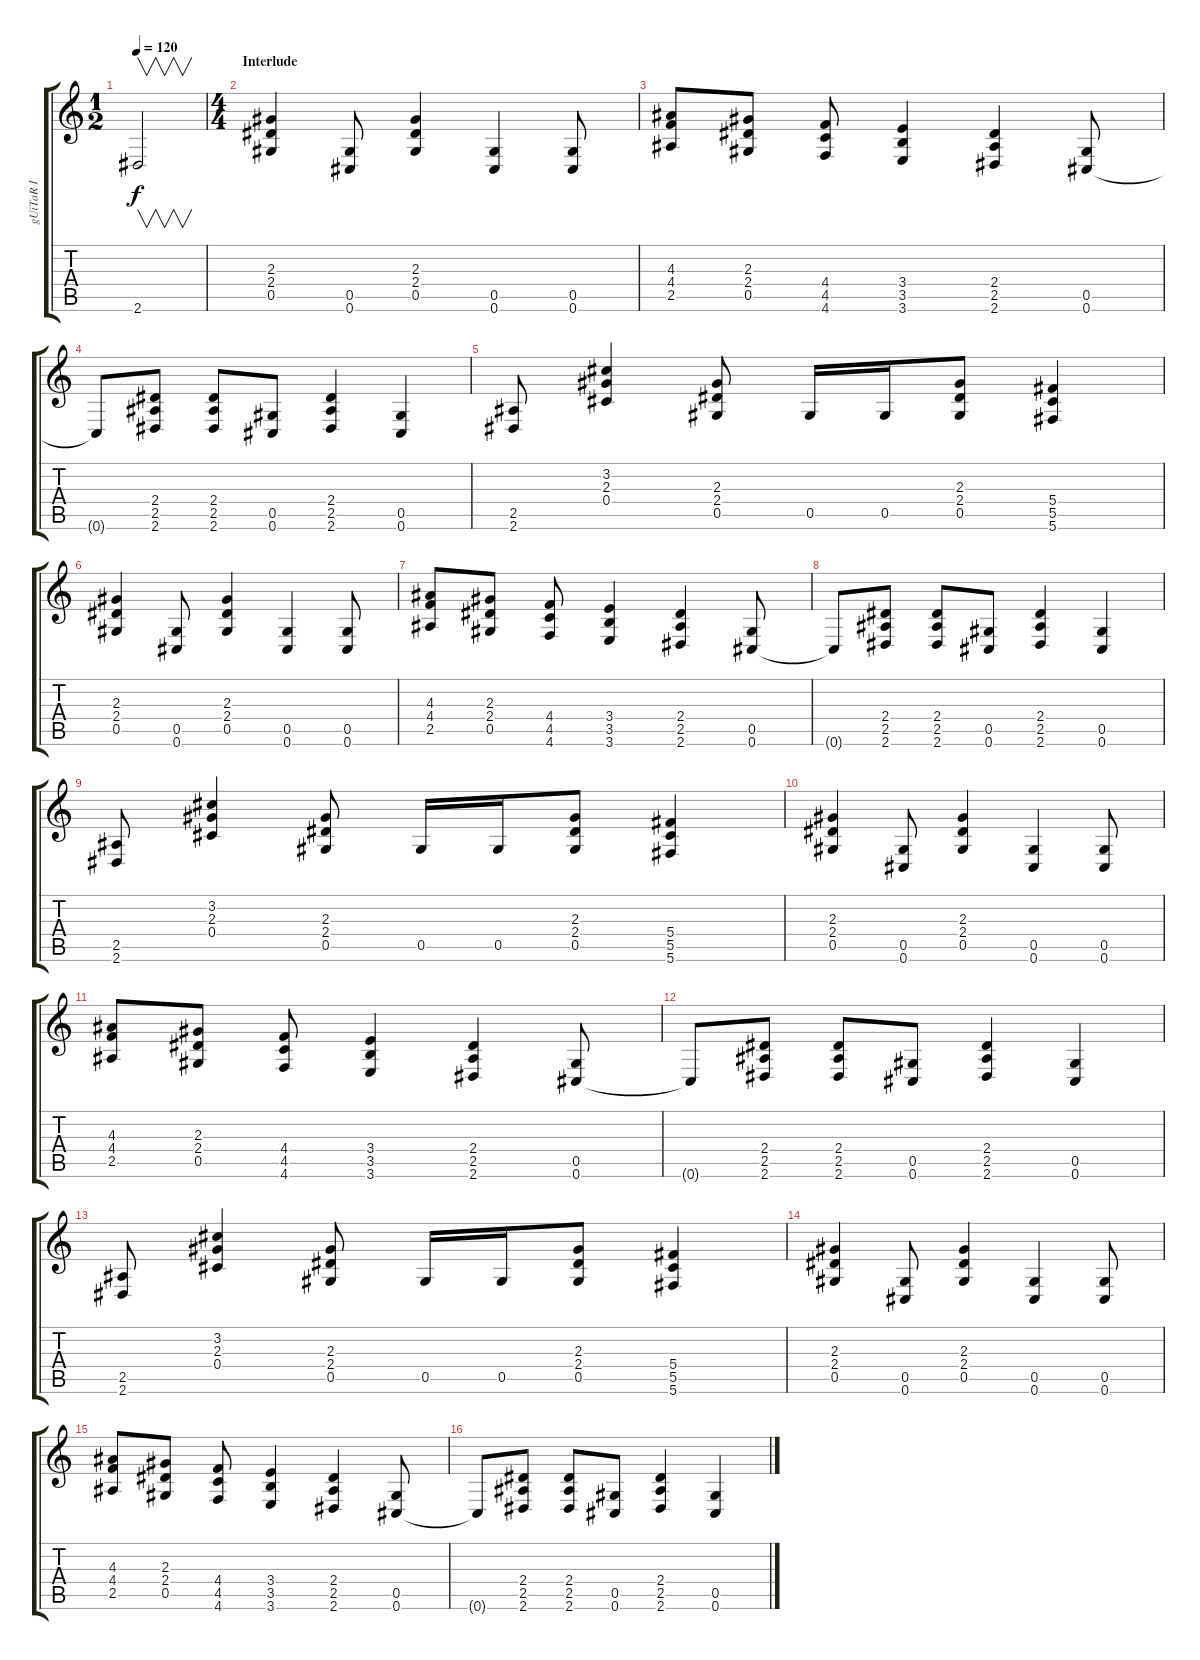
\track ("gUiTaR I" "gUiTaR I") {instrument overdrivenguitar}
\staff {score tabs}
\tuning (Eb4 Bb3 Gb3 Db3 Ab2 Db2) {hide}
\ts (1 2)
\tempo 120
\clef g2
\ks c
2.6.2{v dy f} |
\ts (4 4)
\section ("" "Interlude")
(2.3 2.4 0.5).4 (0.5 0.6).8 (2.3 2.4 0.5).4 (0.5 0.6).4 (0.5 0.6).8 |
(4.3 4.4 2.5).8 (2.3 2.4 0.5).8 (4.4 4.5 4.6).8 (3.4 3.5 3.6).4 (2.4 2.5 2.6).4 (0.5 0.6).8 |
0.6{t}.8 (2.4 2.5 2.6).8 (2.4 2.5 2.6).8 (0.5 0.6).8 (2.4 2.5 2.6).4 (0.5 0.6).4 |
(2.5 2.6).8 (3.2 2.3 0.4).4 (2.3 2.4 0.5).8 0.5.16 0.5.16 (2.3 2.4 0.5).8 (5.4 5.5 5.6).4 |
(2.3 2.4 0.5).4 (0.5 0.6).8 (2.3 2.4 0.5).4 (0.5 0.6).4 (0.5 0.6).8 |
(4.3 4.4 2.5).8 (2.3 2.4 0.5).8 (4.4 4.5 4.6).8 (3.4 3.5 3.6).4 (2.4 2.5 2.6).4 (0.5 0.6).8 |
0.6{t}.8 (2.4 2.5 2.6).8 (2.4 2.5 2.6).8 (0.5 0.6).8 (2.4 2.5 2.6).4 (0.5 0.6).4 |
(2.5 2.6).8 (3.2 2.3 0.4).4 (2.3 2.4 0.5).8 0.5.16 0.5.16 (2.3 2.4 0.5).8 (5.4 5.5 5.6).4 |
(2.3 2.4 0.5).4 (0.5 0.6).8 (2.3 2.4 0.5).4 (0.5 0.6).4 (0.5 0.6).8 |
(4.3 4.4 2.5).8 (2.3 2.4 0.5).8 (4.4 4.5 4.6).8 (3.4 3.5 3.6).4 (2.4 2.5 2.6).4 (0.5 0.6).8 |
0.6{t}.8 (2.4 2.5 2.6).8 (2.4 2.5 2.6).8 (0.5 0.6).8 (2.4 2.5 2.6).4 (0.5 0.6).4 |
(2.5 2.6).8 (3.2 2.3 0.4).4 (2.3 2.4 0.5).8 0.5.16 0.5.16 (2.3 2.4 0.5).8 (5.4 5.5 5.6).4 |
(2.3 2.4 0.5).4 (0.5 0.6).8 (2.3 2.4 0.5).4 (0.5 0.6).4 (0.5 0.6).8 |
(4.3 4.4 2.5).8 (2.3 2.4 0.5).8 (4.4 4.5 4.6).8 (3.4 3.5 3.6).4 (2.4 2.5 2.6).4 (0.5 0.6).8 |
0.6{t}.8 (2.4 2.5 2.6).8 (2.4 2.5 2.6).8 (0.5 0.6).8 (2.4 2.5 2.6).4 (0.5 0.6).4
